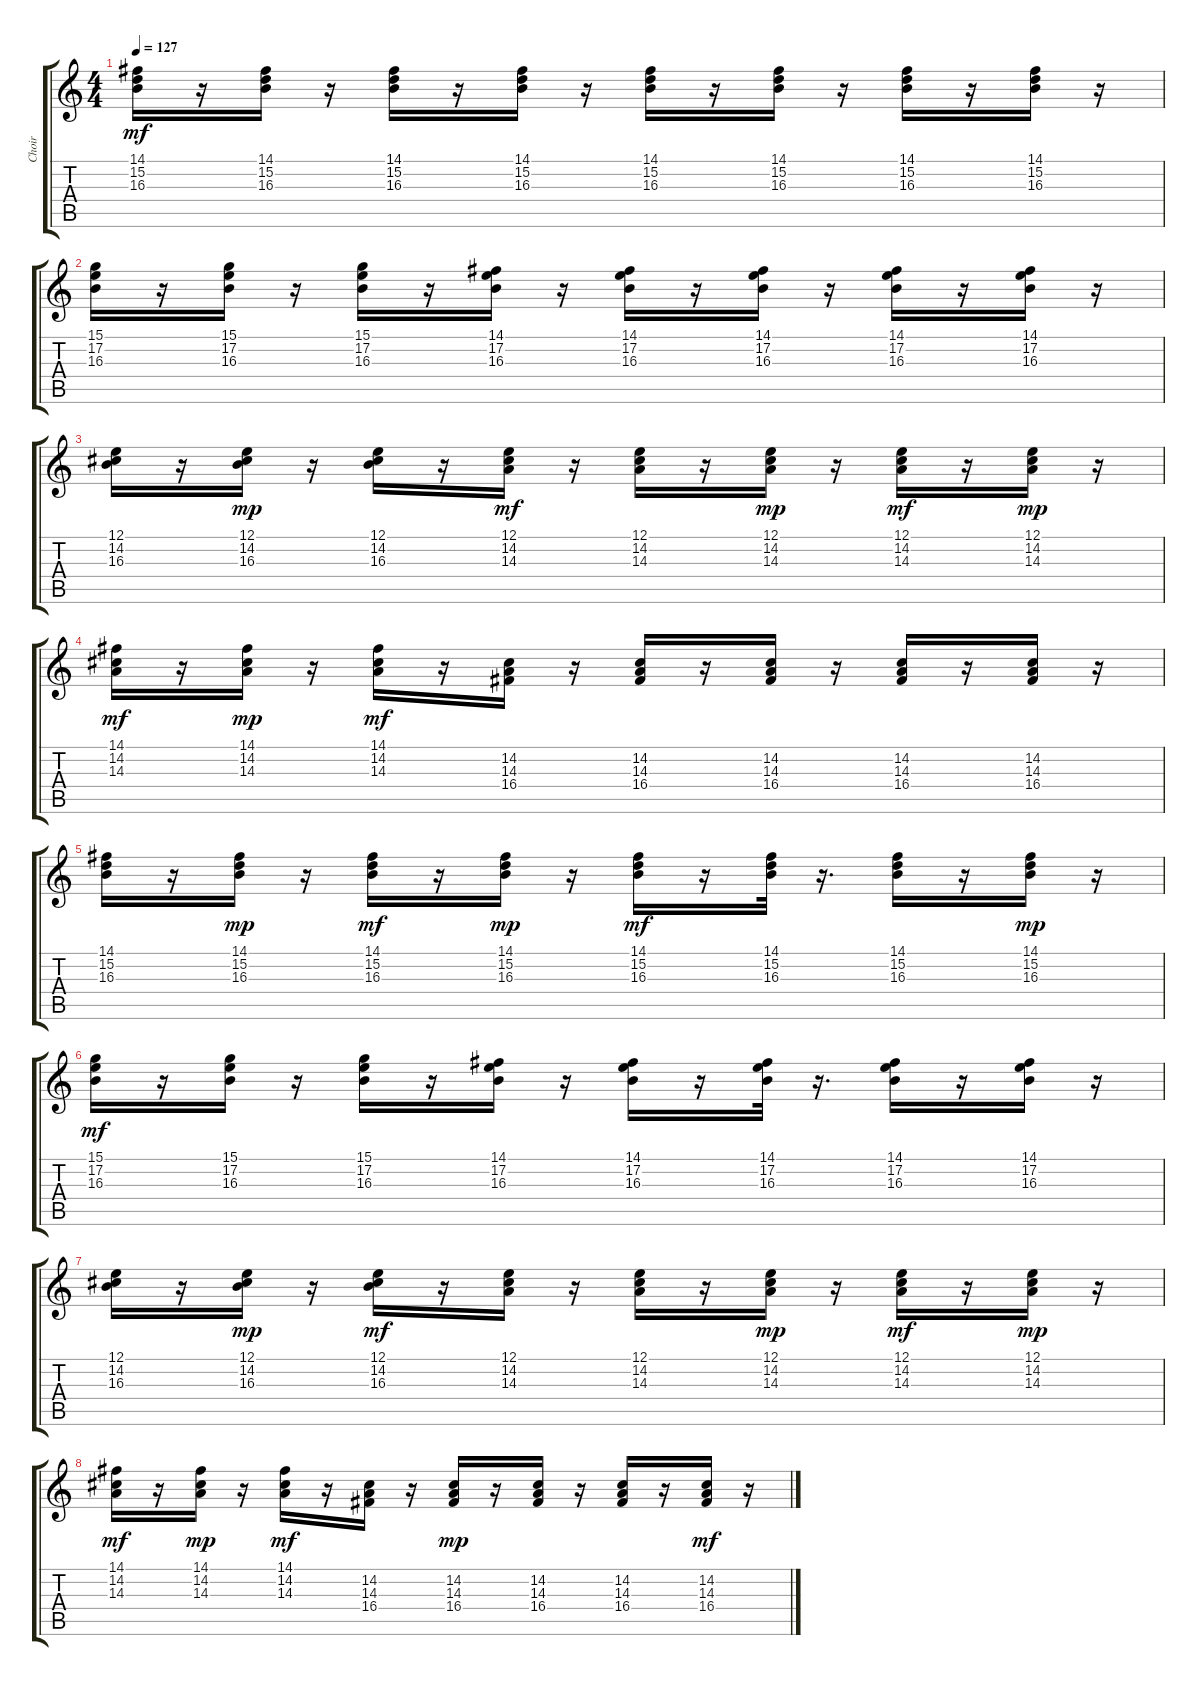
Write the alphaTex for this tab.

\track ("Choir               " "Choir     ") {instrument breathnoise}
\staff {score tabs}
\tuning (E4 B3 G3 D3 A2 E2) {hide}
\ts (4 4)
\tempo 127
\clef g2
\ks c
(14.1 15.2 16.3).16{dy mf} r.16 (14.1 15.2 16.3).16 r.16 (14.1 15.2 16.3).16 r.16 (14.1 15.2 16.3).16 r.16 (14.1 15.2 16.3).16 r.16 (14.1 15.2 16.3).16 r.16 (14.1 15.2 16.3).16 r.16 (14.1 15.2 16.3).16 r.16 |
(15.1 17.2 16.3).16 r.16 (15.1 17.2 16.3).16 r.16 (15.1 17.2 16.3).16 r.16 (14.1 17.2 16.3).16 r.16 (14.1 17.2 16.3).16 r.16 (14.1 17.2 16.3).16 r.16 (14.1 17.2 16.3).16 r.16 (14.1 17.2 16.3).16 r.16 |
(12.1 14.2 16.3).16 r.16 (12.1 14.2 16.3).16{dy mp} r.16 (12.1 14.2 16.3).16 r.16 (12.1 14.2 14.3).16{dy mf} r.16 (12.1 14.2 14.3).16 r.16 (12.1 14.2 14.3).16{dy mp} r.16 (12.1 14.2 14.3).16{dy mf} r.16 (12.1 14.2 14.3).16{dy mp} r.16 |
(14.1 14.2 14.3).16{dy mf} r.16 (14.1 14.2 14.3).16{dy mp} r.16 (14.1 14.2 14.3).16{dy mf} r.16 (14.2 14.3 16.4).16 r.16 (14.2 14.3 16.4).16 r.16 (14.2 14.3 16.4).16 r.16 (14.2 14.3 16.4).16 r.16 (14.2 14.3 16.4).16 r.16 |
(14.1 15.2 16.3).16 r.16 (14.1 15.2 16.3).16{dy mp} r.16 (14.1 15.2 16.3).16{dy mf} r.16 (14.1 15.2 16.3).16{dy mp} r.16 (14.1 15.2 16.3).16{dy mf} r.16 (14.1 15.2 16.3).32 r.16{d} (14.1 15.2 16.3).16 r.16 (14.1 15.2 16.3).16{dy mp} r.16 |
(15.1 17.2 16.3).16{dy mf} r.16 (15.1 17.2 16.3).16 r.16 (15.1 17.2 16.3).16 r.16 (14.1 17.2 16.3).16 r.16 (14.1 17.2 16.3).16 r.16 (14.1 17.2 16.3).32 r.16{d} (14.1 17.2 16.3).16 r.16 (14.1 17.2 16.3).16 r.16 |
(12.1 14.2 16.3).16 r.16 (12.1 14.2 16.3).16{dy mp} r.16 (12.1 14.2 16.3).16{dy mf} r.16 (12.1 14.2 14.3).16 r.16 (12.1 14.2 14.3).16 r.16 (12.1 14.2 14.3).16{dy mp} r.16 (12.1 14.2 14.3).16{dy mf} r.16 (12.1 14.2 14.3).16{dy mp} r.16 |
(14.1 14.2 14.3).16{dy mf} r.16 (14.1 14.2 14.3).16{dy mp} r.16 (14.1 14.2 14.3).16{dy mf} r.16 (14.2 14.3 16.4).16 r.16 (14.2 14.3 16.4).16{dy mp} r.16 (14.2 14.3 16.4).16 r.16 (14.2 14.3 16.4).16 r.16 (14.2 14.3 16.4).16{dy mf} r.16
